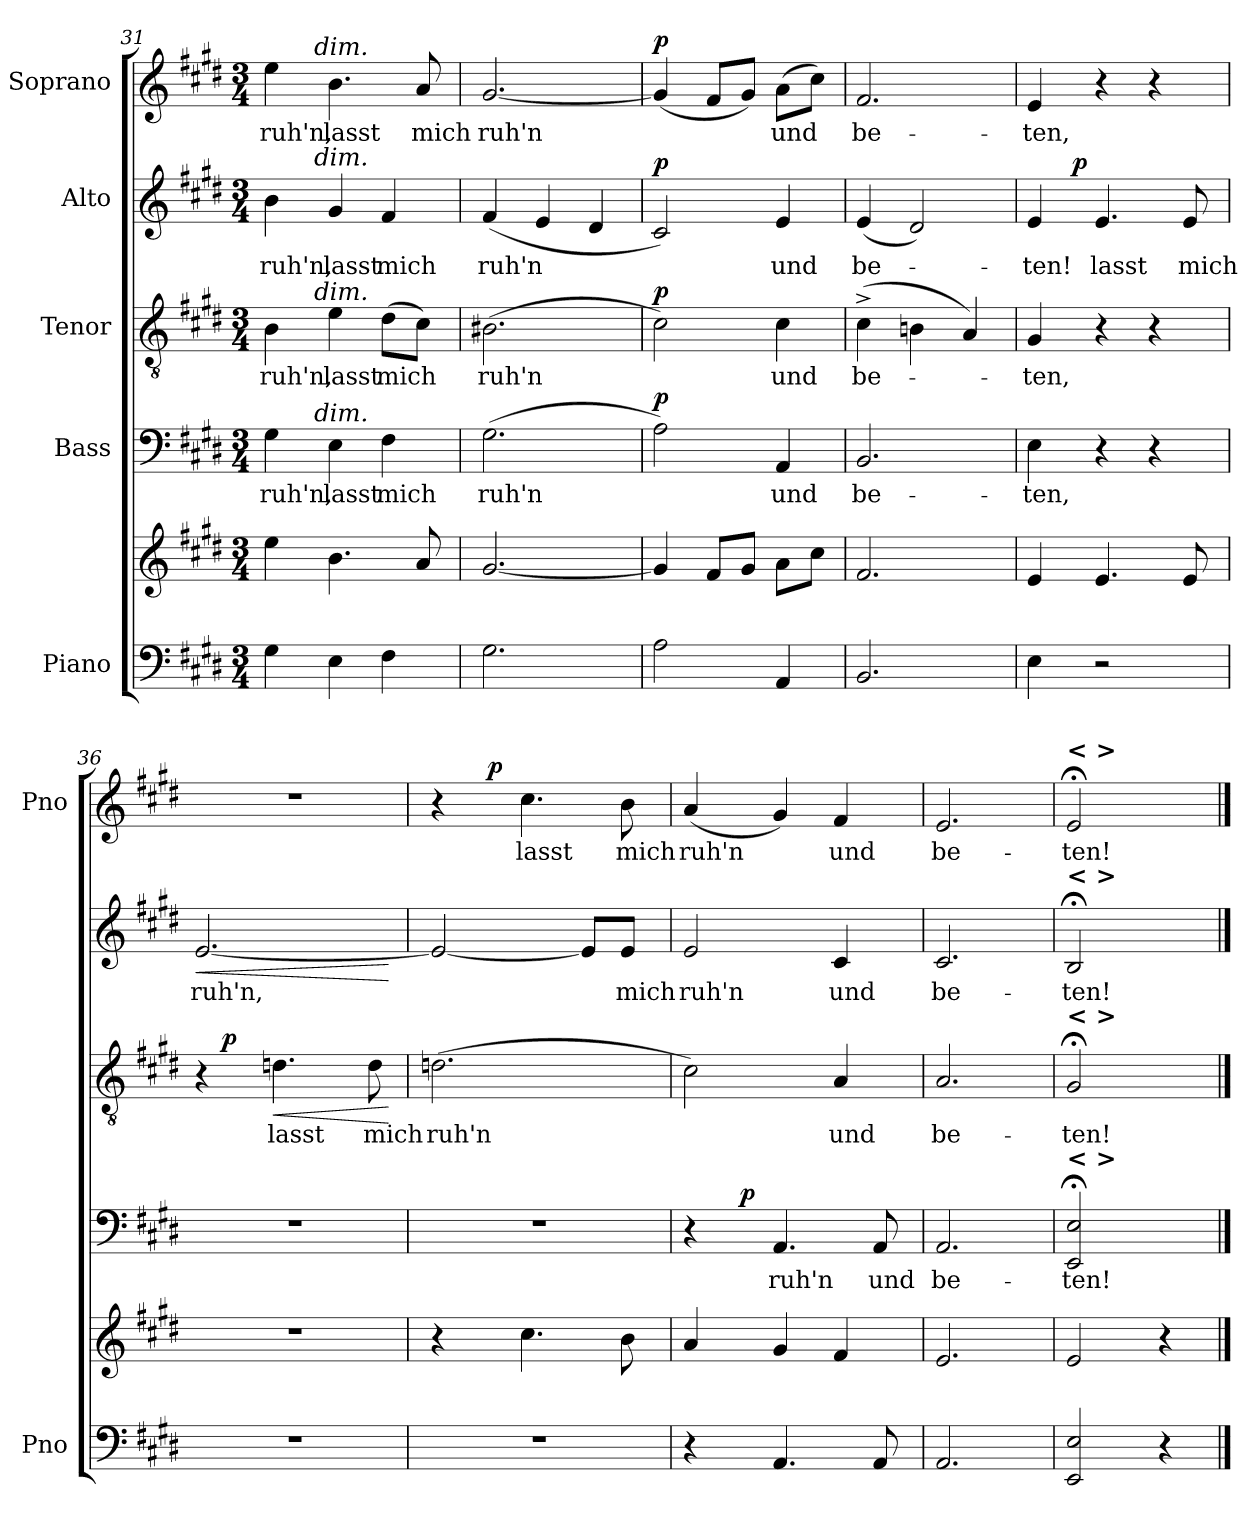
**kern	**kern	**kern	**text	**dynam	**kern	**text	**dynam	**kern	**text	**dynam	**kern	**text	**dynam
*part5	*part5	*part4	*part4	*part4	*part3	*part3	*part3	*part2	*part2	*part2	*part1	*part1	*part1
*staff6	*staff5	*staff4	*staff4	*staff4	*staff3	*staff3	*staff3	*staff2	*staff2	*staff2	*staff1	*staff1	*staff1
*I"Piano	*	*I"Bass	*	*	*I"Tenor	*	*	*I"Alto	*	*	*I"Soprano	*	*
*I'Pno	*	*	*	*	*	*	*	*	*	*	*I'Pno	*	*
*clefF4	*clefG2	*clefF4	*	*	*clefGv2	*	*	*clefG2	*	*	*clefG2	*	*
*k[f#c#g#d#]	*k[f#c#g#d#]	*k[f#c#g#d#]	*	*	*k[f#c#g#d#]	*	*	*k[f#c#g#d#]	*	*	*k[f#c#g#d#]	*	*
*E:	*E:	*E:	*	*	*E:	*	*	*E:	*	*	*E:	*	*
*M3/4	*M3/4	*M3/4	*	*	*M3/4	*	*	*M3/4	*	*	*M3/4	*	*
=31	=31	=31	=31	=31	=31	=31	=31	=31	=31	=31	=31	=31	=31
*	*	*^	*	*	*^	*	*	*^	*	*	*^	*	*
4G#\	4ee\	4G#\	8..ryy	ruh'n,	.	4B\	8..ryy	ruh'n,	.	4b\	8..ryy	ruh'n,	.	4ee\	8..ryy	ruh'n,	.
!	!	!	!	!	!	!	!	!	!	!	!	!	!	!	!LO:TX:a:i:t=dim.	!	!
!	!	!	!	!	!	!	!	!	!	!	!LO:TX:a:i:t=dim.	!	!	!	!	!	!
!	!	!	!	!	!	!	!LO:TX:a:i:t=dim.	!	!	!	!	!	!	!	!	!	!
!	!	!	!LO:TX:a:i:t=dim.	!	!	!	!	!	!	!	!	!	!	!	!	!	!
.	.	.	2ryy	.	.	.	2ryy	.	.	.	2ryy	.	.	.	2ryy	.	.
4E\	4.b\	4E\	.	lasst	.	4e\	.	lasst	.	4g#/	.	lasst	.	4.b\	.	lasst	.
4F#\	.	4F#\	.	mich	.	(8d#\L	.	mich	.	4f#/	.	mich	.	.	.	.	.
.	8a/	.	.	.	.	8c#\J)	.	.	.	.	.	.	.	8a/	.	mich	.
.	.	.	32ryy	.	.	.	32ryy	.	.	.	32ryy	.	.	.	32ryy	.	.
*	*	*v	*v	*	*	*	*	*	*	*v	*v	*	*	*v	*v	*	*
*	*	*	*	*	*v	*v	*	*	*	*	*	*	*	*
!!LO:LB:g=z
=32	=32	=32	=32	=32	=32	=32	=32	=32	=32	=32	=32	=32	=32
2.G#\	[2.g#/	(2.G#\	ruh'n	.	(2.B#X\	ruh'n	.	(4f#/	ruh'n	.	[2.g#/	ruh'n	.
.	.	.	.	.	.	.	.	4e/	.	.	.	.	.
.	.	.	.	.	.	.	.	4d#/	.	.	.	.	.
=33	=33	=33	=33	=33	=33	=33	=33	=33	=33	=33	=33	=33	=33
!	!	!	!	!LO:DY:a	!	!	!LO:DY:a	!	!	!LO:DY:a	!	!	!LO:DY:a
2A\	4g#/]	2A\)	.	p	2c#\)	.	p	2c#/)	.	p	(4g#/]	.	p
.	8f#/L	.	.	.	.	.	.	.	.	.	8f#/L	.	.
.	8g#/J	.	.	.	.	.	.	.	.	.	8g#/J)	.	.
4AA/	8a\L	4AA/	und	.	4c#\	und	.	4e/	und	.	(8a\L	und	.
.	8cc#\J	.	.	.	.	.	.	.	.	.	8cc#\J)	.	.
=34	=34	=34	=34	=34	=34	=34	=34	=34	=34	=34	=34	=34	=34
2.BB/	2.f#/	2.BB/	be-	.	(4c#^>\	be-	.	(4e/	be-	.	2.f#/	be-	.
.	.	.	.	.	4Bn\	.	.	2d#/)	.	.	.	.	.
.	.	.	.	.	4A/)	.	.	.	.	.	.	.	.
=35	=35	=35	=35	=35	=35	=35	=35	=35	=35	=35	=35	=35	=35
*	*	*	*	*	*	*	*	*^	*	*	*	*	*
4E\	4e/	4E\	-ten,	.	4G#/	-ten,	.	4e/	8.ryy	-ten!	.	4e/	-ten,	.
!	!	!	!	!	!	!	!	!	!	!	!LO:DY:a	!	!	!
.	.	.	.	.	.	.	.	.	2ryy	.	p	.	.	.
2r	4.e/	4r	.	.	4r	.	.	4.e/	.	lasst	.	4r	.	.
.	.	4r	.	.	4r	.	.	.	.	.	.	4r	.	.
.	8e/	.	.	.	.	.	.	8e/	.	mich	.	.	.	.
.	.	.	.	.	.	.	.	.	16ryy	.	.	.	.	.
=36	=36	=36	=36	=36	=36	=36	=36	=36	=36	=36	=36	=36	=36	=36
!	!	!	!	!	!	!	!	!	!	!	!LO:HP:b	!	!	!
*	*	*	*	*	*^	*	*	*v	*v	*	*	*	*	*
2.r	2.r	2.r	.	.	4r	16ryy	.	.	[2.e/	ruh'n,	<	2.r	.	.
!	!	!	!	!	!	!	!	!LO:DY:a	!	!	!	!	!	!
.	.	.	.	.	.	2ryy	.	p	.	.	.	.	.	.
!	!	!	!	!	!	!	!	!LO:HP:b	!	!	!	!	!	!
.	.	.	.	.	4.dn\	.	lasst	<	.	.	.	.	.	.
.	.	.	.	.	.	8.ryy	.	.	.	.	.	.	.	.
.	.	.	.	.	8d\	.	mich	.	.	.	.	.	.	.
.	.	.	.	.	.	.	.	[	.	.	[	.	.	.
*	*	*	*	*	*v	*v	*	*	*	*	*	*	*	*
=37	=37	=37	=37	=37	=37	=37	=37	=37	=37	=37	=37	=37	=37
*	*	*	*	*	*	*	*	*	*	*	*^	*	*
2.r	4r	2.r	.	.	(2.dn\	ruh'n	.	2e/_	.	.	4r	8ryy	.	.
.	.	.	.	.	.	.	.	.	.	.	.	32ryy	.	.
!	!	!	!	!	!	!	!	!	!	!	!	!	!	!LO:DY:a
.	.	.	.	.	.	.	.	.	.	.	.	2ryy	.	p
.	4.cc#\	.	.	.	.	.	.	.	.	.	4.cc#\	.	lasst	.
.	.	.	.	.	.	.	.	8e/L]	.	.	.	.	.	.
.	8b\	.	.	.	.	.	.	8e/J	mich	.	8b\	.	mich	.
.	.	.	.	.	.	.	.	.	.	.	.	16.ryy	.	.
*	*	*	*	*	*	*	*	*	*	*	*v	*v	*	*
=38	=38	=38	=38	=38	=38	=38	=38	=38	=38	=38	=38	=38	=38
*	*	*^	*	*	*	*	*	*	*	*	*	*	*
4r	4a/	4r	8ryy	.	.	2c#\)	.	.	2e/	ruh'n	.	(4a/	ruh'n	.
.	.	.	32ryy	.	.	.	.	.	.	.	.	.	.	.
!	!	!	!	!	!LO:DY:a	!	!	!	!	!	!	!	!	!
.	.	.	2ryy	.	p	.	.	.	.	.	.	.	.	.
4.AA/	4g#/	4.AA/	.	ruh'n	.	.	.	.	.	.	.	4g#/)	.	.
.	4f#/	.	.	.	.	4A/	und	.	4c#/	und	.	4f#/	und	.
8AA/	.	8AA/	.	und	.	.	.	.	.	.	.	.	.	.
.	.	.	16.ryy	.	.	.	.	.	.	.	.	.	.	.
*	*	*v	*v	*	*	*	*	*	*	*	*	*	*	*
!!LO:PB:g=z
=39	=39	=39	=39	=39	=39	=39	=39	=39	=39	=39	=39	=39	=39
2.AA/	2.e/	2.AA/	be-	.	2.A/	be-	.	2.c#/	be-	.	2.e/	be-	.
=40	=40	=40	=40	=40	=40	=40	=40	=40	=40	=40	=40	=40	=40
!	!	!	!	!	!	!	!	!	!	!	!LO:TX:a:B:t=<  >	!	!
!	!	!	!	!	!	!	!	!LO:TX:a:B:t=<  >	!	!	!	!	!
!	!	!	!	!	!LO:TX:a:B:t=<  >	!	!	!	!	!	!	!	!
!	!	!LO:TX:a:B:t=<  >	!	!	!	!	!	!	!	!	!	!	!
2EE/ 2E/	2e/	2EE/;< 2E/;<	-ten!	.	2G#;</	-ten!	.	2B;</	-ten!	.	2e;</	-ten!	.
4r	4r	4ryy	.	.	4ryy	.	.	4ryy	.	.	4ryy	.	.
==	==	==	==	==	==	==	==	==	==	==	==	==	==
*-	*-	*-	*-	*-	*-	*-	*-	*-	*-	*-	*-	*-	*-
